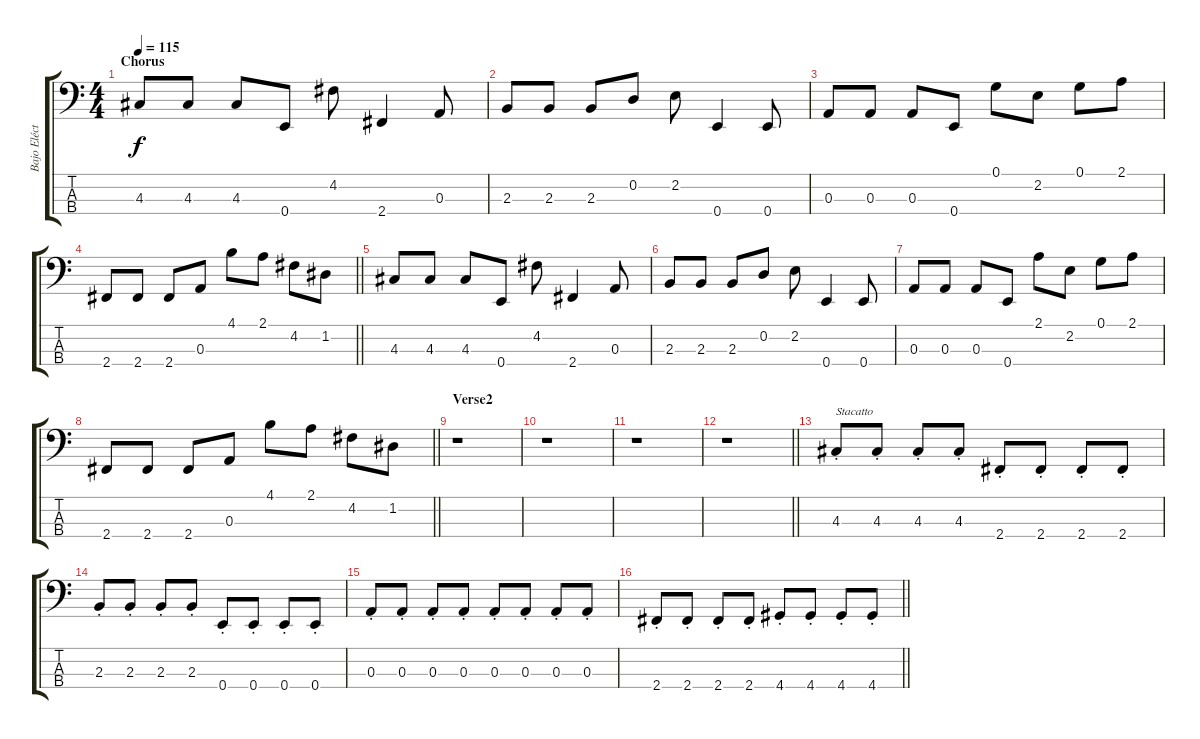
\track ("Bajo Eléctrico" "Bajo Eléct") {instrument electricbassfinger}
\staff {score tabs}
\tuning (G2 D2 A1 E1) {hide}
\ts (4 4)
\section ("" "Chorus")
\tempo 115
\clef f4
\ks c
4.3.8{dy f} 4.3.8 4.3.8 0.4.8 4.2.8 2.4.4 0.3.8 |
2.3.8 2.3.8 2.3.8 0.2.8 2.2.8 0.4.4 0.4.8 |
0.3.8 0.3.8 0.3.8 0.4.8 0.1.8 2.2.8 0.1.8 2.1.8 |
\barLineRight lightlight
2.4.8 2.4.8 2.4.8 0.3.8 4.1.8 2.1.8 4.2.8 1.2.8 |
4.3.8 4.3.8 4.3.8 0.4.8 4.2.8 2.4.4 0.3.8 |
2.3.8 2.3.8 2.3.8 0.2.8 2.2.8 0.4.4 0.4.8 |
0.3.8 0.3.8 0.3.8 0.4.8 2.1.8 2.2.8 0.1.8 2.1.8 |
\barLineRight lightlight
2.4.8 2.4.8 2.4.8 0.3.8 4.1.8 2.1.8 4.2.8 1.2.8 |
\section ("" "Verse2")
r.1 |
r.1 |
r.1 |
\barLineRight lightlight
r.1 |
4.3{st}.8{txt "Stacatto"} 4.3{st}.8 4.3{st}.8 4.3{st}.8 2.4{st}.8 2.4{st}.8 2.4{st}.8 2.4{st}.8 |
2.3{st}.8 2.3{st}.8 2.3{st}.8 2.3{st}.8 0.4{st}.8 0.4{st}.8 0.4{st}.8 0.4{st}.8 |
0.3{st}.8 0.3{st}.8 0.3{st}.8 0.3{st}.8 0.3{st}.8 0.3{st}.8 0.3{st}.8 0.3{st}.8 |
\barLineRight lightlight
2.4{st}.8 2.4{st}.8 2.4{st}.8 2.4{st}.8 4.4{st}.8 4.4{st}.8 4.4{st}.8 4.4{st}.8
